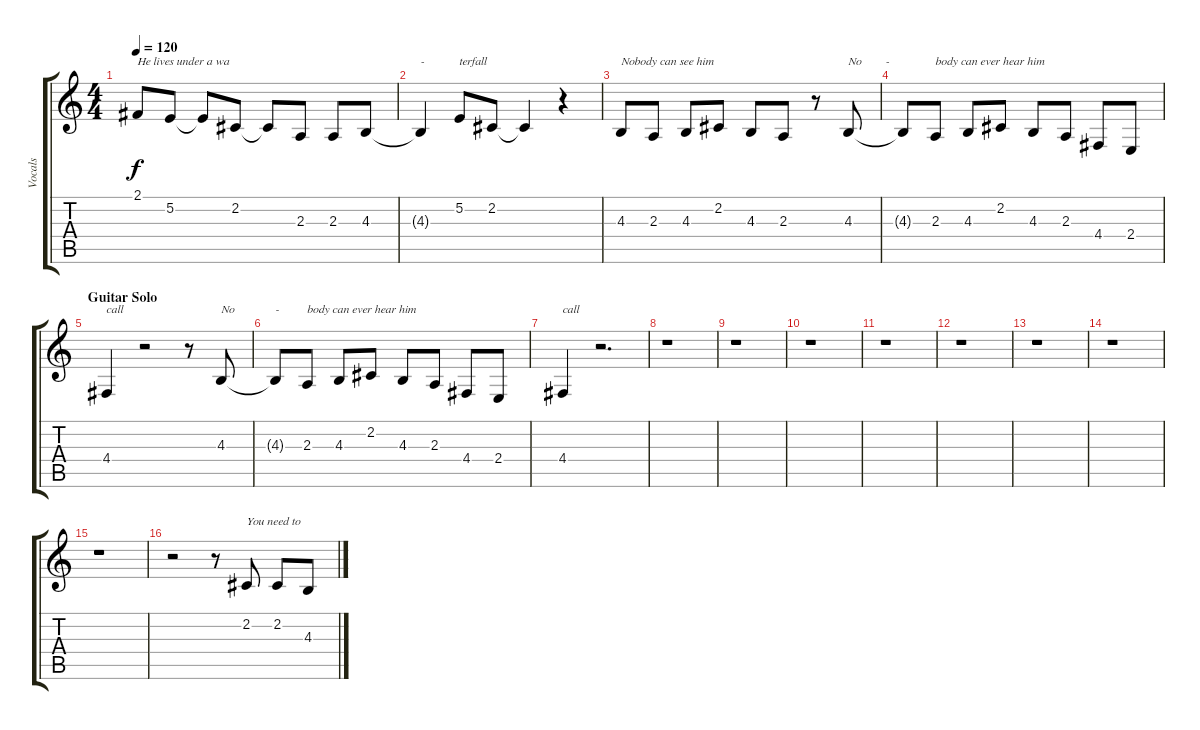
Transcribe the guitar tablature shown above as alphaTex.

\track ("Vocals" "Vocals") {instrument tenorsax}
\staff {score tabs}
\tuning (E4 B3 G3 D3 A2 E2) {hide}
\ts (4 4)
\tempo 120
\clef g2
\ks c
2.1.8{txt "He lives under a wa" dy f} 5.2.8 5.2{t}.8 2.2.8 2.2{t}.8 2.3.8 2.3.8 4.3.8 |
4.3{t}.4{txt "-"} 5.2.8{txt "terfall"} 2.2.8 2.2{t}.4 r.4 |
4.3.8{txt "Nobody can see him"} 2.3.8 4.3.8 2.2.8 4.3.8 2.3.8 r.8 4.3.8{txt "No        -"} |
4.3{t}.8 2.3.8{txt "body can ever hear him"} 4.3.8 2.2.8 4.3.8 2.3.8 4.4.8 2.4.8 |
\section ("" "Guitar Solo")
4.4.4{txt "call"} r.2 r.8 4.3.8{txt "No"} |
4.3{t}.8{txt "-"} 2.3.8{txt "body can ever hear him"} 4.3.8 2.2.8 4.3.8 2.3.8 4.4.8 2.4.8 |
4.4.4{txt "call"} r.2{d} |
r.1 |
r.1 |
r.1 |
r.1 |
r.1 |
r.1 |
r.1 |
r.1 |
r.2 r.8 2.2.8{txt "You need to"} 2.2.8 4.3.8
